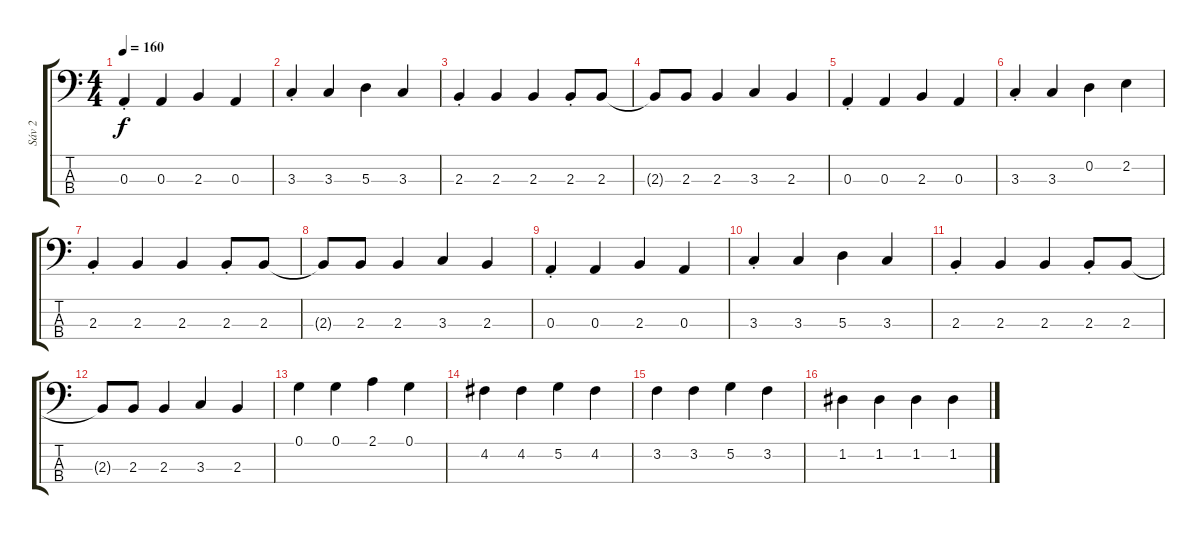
\track ("Sáv 2" "Sáv 2") {instrument electricbassfinger}
\staff {score tabs}
\tuning (G2 D2 A1 E1) {hide}
\ts (4 4)
\tempo 160
\clef f4
\ks c
0.3{st}.4{dy f} 0.3.4 2.3.4 0.3.4 |
3.3{st}.4 3.3.4 5.3.4 3.3.4 |
2.3{st}.4 2.3.4 2.3.4 2.3{st}.8 2.3.8 |
2.3{t}.8 2.3.8 2.3.4 3.3.4 2.3.4 |
0.3{st}.4 0.3.4 2.3.4 0.3.4 |
3.3{st}.4 3.3.4 0.2.4 2.2.4 |
2.3{st}.4 2.3.4 2.3.4 2.3{st}.8 2.3.8 |
2.3{t}.8 2.3.8 2.3.4 3.3.4 2.3.4 |
0.3{st}.4 0.3.4 2.3.4 0.3.4 |
3.3{st}.4 3.3.4 5.3.4 3.3.4 |
2.3{st}.4 2.3.4 2.3.4 2.3{st}.8 2.3.8 |
2.3{t}.8 2.3.8 2.3.4 3.3.4 2.3.4 |
0.1.4 0.1.4 2.1.4 0.1.4 |
4.2.4 4.2.4 5.2.4 4.2.4 |
3.2.4 3.2.4 5.2.4 3.2.4 |
1.2.4 1.2.4 1.2.4 1.2.4
